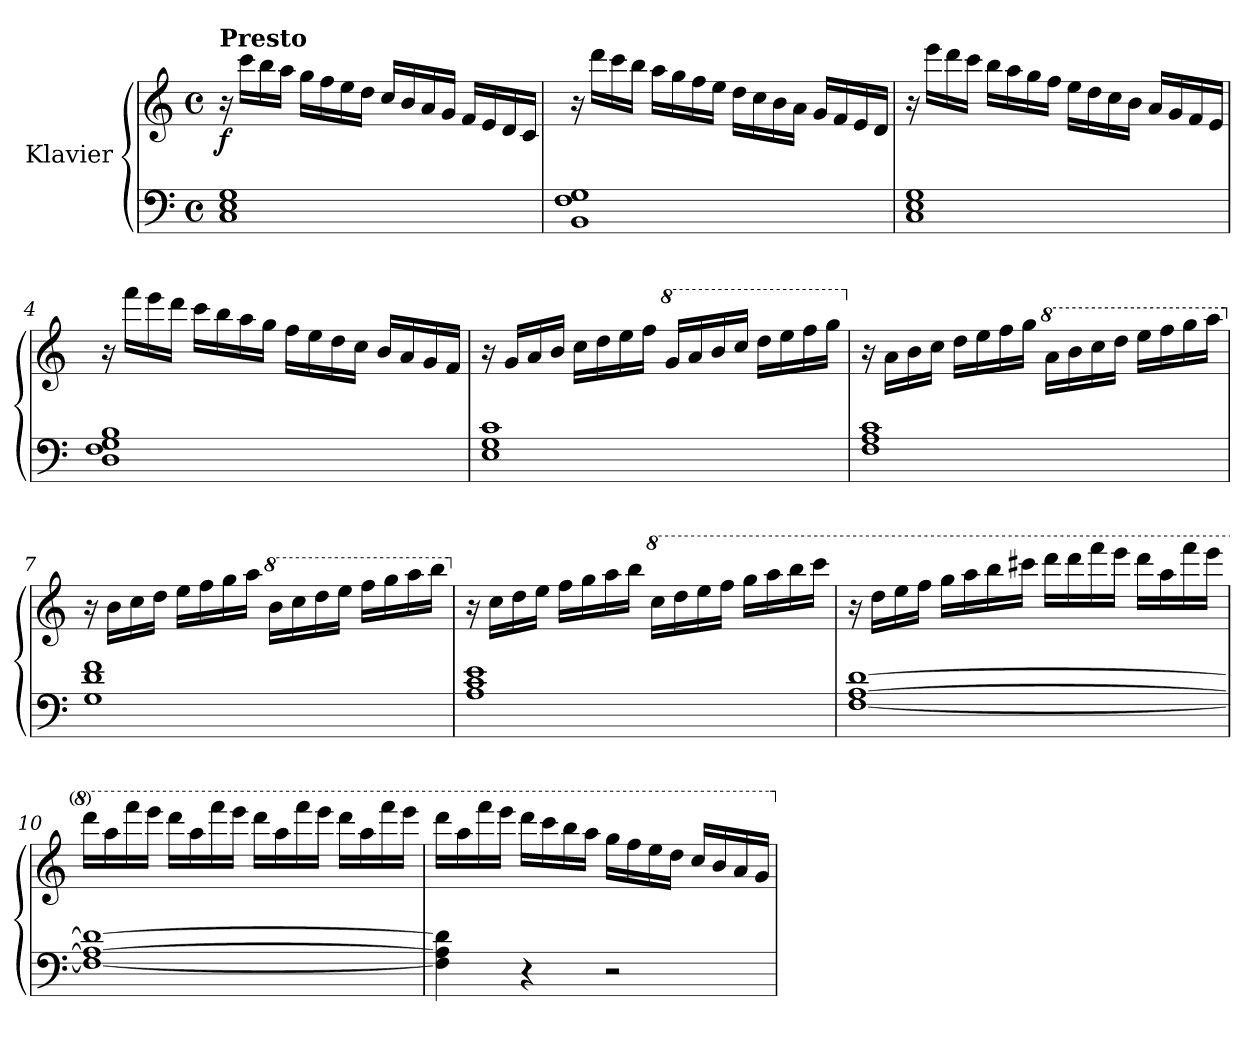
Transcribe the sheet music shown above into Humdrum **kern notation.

**kern	**kern	**dynam
*part1	*part1	*part1
*staff2	*staff1	*staff1/2
*I"Klavier	*	*
*clefF4	*clefG2	*
*k[]	*k[]	*
*M4/4	*M4/4	*
*met(c)	*met(c)	*
*MM216	*MM216	*
=1	=1	=1
!	!LO:TX:a:B:t=Presto	!
!	!	!LO:DY:b
1C 1E 1G	16r	f
.	16ccc\LL	.
.	16bb\	.
.	16aa\JJ	.
.	16gg\LL	.
.	16ff\	.
.	16ee\	.
.	16dd\JJ	.
.	16cc/LL	.
.	16b/	.
.	16a/	.
.	16g/JJ	.
.	16f/LL	.
.	16e/	.
.	16d/	.
.	16c/JJ	.
=2	=2	=2
1BB 1F 1G	16r	.
.	16ddd\LL	.
.	16ccc\	.
.	16bb\JJ	.
.	16aa\LL	.
.	16gg\	.
.	16ff\	.
.	16ee\JJ	.
.	16dd\LL	.
.	16cc\	.
.	16b\	.
.	16a\JJ	.
.	16g/LL	.
.	16f/	.
.	16e/	.
.	16d/JJ	.
!!LO:LB:g=z
=3	=3	=3
1C 1E 1G	16r	.
.	16eee\LL	.
.	16ddd\	.
.	16ccc\JJ	.
.	16bb\LL	.
.	16aa\	.
.	16gg\	.
.	16ff\JJ	.
.	16ee\LL	.
.	16dd\	.
.	16cc\	.
.	16b\JJ	.
.	16a/LL	.
.	16g/	.
.	16f/	.
.	16e/JJ	.
=4	=4	=4
1D 1F 1G 1B	16r	.
.	16fff\LL	.
.	16eee\	.
.	16ddd\JJ	.
.	16ccc\LL	.
.	16bb\	.
.	16aa\	.
.	16gg\JJ	.
.	16ff\LL	.
.	16ee\	.
.	16dd\	.
.	16cc\JJ	.
.	16b/LL	.
.	16a/	.
.	16g/	.
.	16f/JJ	.
!!LO:LB:g=z
=5	=5	=5
1E 1G 1c	16r	.
.	16g/LL	.
.	16a/	.
.	16b/JJ	.
.	16cc\LL	.
.	16dd\	.
.	16ee\	.
.	16ff\JJ	.
*	*8va	*
.	16gg/LL	.
.	16aa/	.
.	16bb/	.
.	16ccc/JJ	.
.	16ddd\LL	.
.	16eee\	.
.	16fff\	.
.	16ggg\JJ	.
=6	=6	=6
*	*X8va	*
1F 1A 1c	16r	.
.	16a\LL	.
.	16b\	.
.	16cc\JJ	.
.	16dd\LL	.
.	16ee\	.
.	16ff\	.
.	16gg\JJ	.
*	*8va	*
.	16aa\LL	.
.	16bb\	.
.	16ccc\	.
.	16ddd\JJ	.
.	16eee\LL	.
.	16fff\	.
.	16ggg\	.
.	16aaa\JJ	.
=7	=7	=7
*	*X8va	*
1G 1d 1f	16r	.
.	16b\LL	.
.	16cc\	.
.	16dd\JJ	.
.	16ee\LL	.
.	16ff\	.
.	16gg\	.
.	16aa\JJ	.
*	*8va	*
.	16bb\LL	.
.	16ccc\	.
.	16ddd\	.
.	16eee\JJ	.
.	16fff\LL	.
.	16ggg\	.
.	16aaa\	.
.	16bbb\JJ	.
!!LO:LB:g=z
=8	=8	=8
*	*X8va	*
1A 1c 1e	16r	.
.	16cc\LL	.
.	16dd\	.
.	16ee\JJ	.
.	16ff\LL	.
.	16gg\	.
.	16aa\	.
.	16bb\JJ	.
*	*8va	*
.	16ccc\LL	.
.	16ddd\	.
.	16eee\	.
.	16fff\JJ	.
.	16ggg\LL	.
.	16aaa\	.
.	16bbb\	.
.	16cccc\JJ	.
=9	=9	=9
[1F [1A [1d	16r	.
.	16ddd\LL	.
.	16eee\	.
.	16fff\JJ	.
.	16ggg\LL	.
.	16aaa\	.
.	16bbb\	.
.	16cccc#X\JJ	.
.	16dddd\LL	.
.	16dddd\	.
.	16ffff\	.
.	16eeee\JJ	.
.	16dddd\LL	.
.	16aaa\	.
.	16ffff\	.
.	16eeee\JJ	.
!!LO:LB:g=z
=10	=10	=10
1F_ 1A_ 1d_	16dddd\LL	.
.	16aaa\	.
.	16ffff\	.
.	16eeee\JJ	.
.	16dddd\LL	.
.	16aaa\	.
.	16ffff\	.
.	16eeee\JJ	.
.	16dddd\LL	.
.	16aaa\	.
.	16ffff\	.
.	16eeee\JJ	.
.	16dddd\LL	.
.	16aaa\	.
.	16ffff\	.
.	16eeee\JJ	.
=11	=11	=11
4F\] 4A\] 4d\]	16dddd\LL	.
.	16aaa\	.
.	16ffff\	.
.	16eeee\JJ	.
4r	16dddd\LL	.
.	16cccc\	.
.	16bbb\	.
.	16aaa\JJ	.
2r	16ggg\LL	.
.	16fff\	.
.	16eee\	.
.	16ddd\JJ	.
.	16ccc/LL	.
.	16bb/	.
.	16aa/	.
.	16gg/JJ	.
*	*X8va	*
=	=	=
*-	*-	*-
